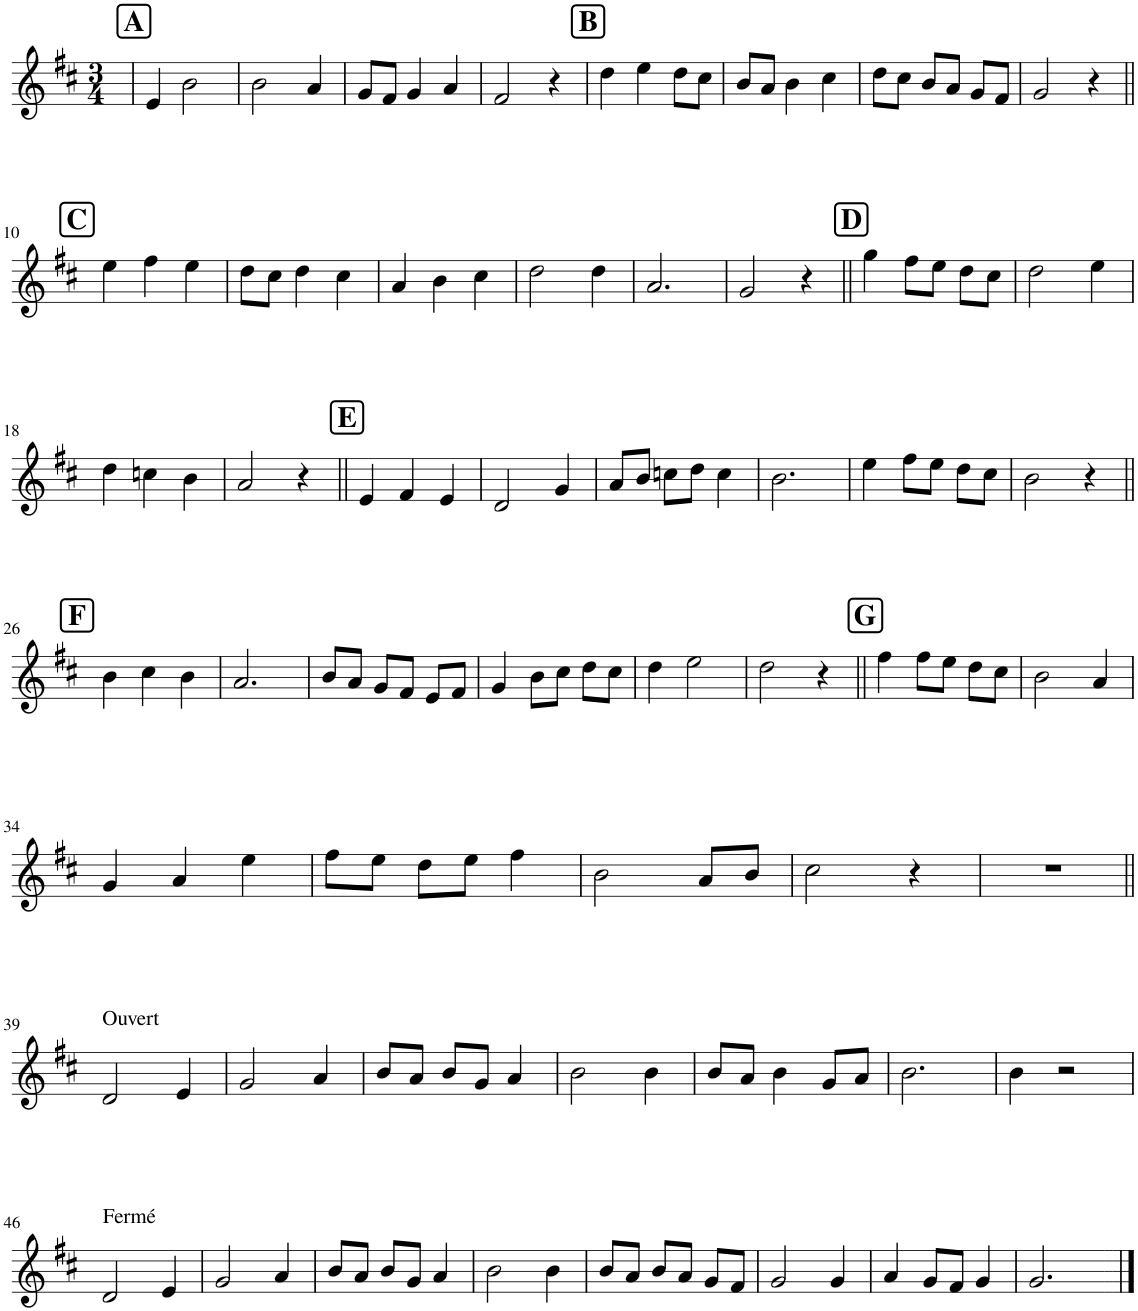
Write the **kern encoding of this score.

**kern
*part1
*staff1
*I"Harpe
*I'Hrp.
*clefG2
*k[f#c#]
*M3/4
=1
64ryy
!!LO:REH:place=s1:a:B:cj:fs=14:t=A
=2
4e/
2b\
=3
2b\
4a/
=4
8g/L
8f#/J
4g/
4a/
=5
2f#/
4r
!!LO:REH:place=s1:a:B:cj:fs=14:t=B
=6
4dd\
4ee\
8dd\L
8cc#\J
=7
8b/L
8a/J
4b\
4cc#\
=8
8dd\L
8cc#\J
8b/L
8a/J
8g/L
8f#/J
=9
2g/
4r
!!LO:LB:g=z
!!LO:REH:place=s1:a:B:cj:fs=14:t=C
=10||
4ee\
4ff#\
4ee\
=11
8dd\L
8cc#\J
4dd\
4cc#\
=12
4a/
4b\
4cc#\
=13
2dd\
4dd\
=14
2.a/
=15
2g/
4r
!!LO:REH:place=s1:a:B:cj:fs=14:t=D
=16||
4gg\
8ff#\L
8ee\J
8dd\L
8cc#\J
=17
2dd\
4ee\
!!LO:LB:g=z
=18
4dd\
4ccn\
4b\
=19
2a/
4r
!!LO:REH:place=s1:a:B:cj:fs=14:t=E
=20||
4e/
4f#/
4e/
=21
2d/
4g/
=22
8a/L
8b/J
8ccn\L
8dd\J
4cc\
=23
2.b\
=24
4ee\
8ff#\L
8ee\J
8dd\L
8cc#\J
=25
2b\
4r
!!LO:LB:g=z
!!LO:REH:place=s1:a:B:cj:fs=14:t=F
=26||
4b\
4cc#\
4b\
=27
2.a/
=28
8b/L
8a/J
8g/L
8f#/J
8e/L
8f#/J
=29
4g/
8b\L
8cc#\J
8dd\L
8cc#\J
=30
4dd\
2ee\
=31
2dd\
4r
!!LO:REH:place=s1:a:B:cj:fs=14:t=G
=32||
4ff#\
8ff#\L
8ee\J
8dd\L
8cc#\J
=33
2b\
4a/
!!LO:LB:g=z
=34
4g/
4a/
4ee\
=35
8ff#\L
8ee\J
8dd\L
8ee\J
4ff#\
=36
2b\
8a/L
8b/J
=37
2cc#\
4r
=38
2.r
!!LO:LB:g=z
=39||
!LO:TX:a:t=Ouvert
2d/
4e/
=40
2g/
4a/
=41
8b/L
8a/J
8b/L
8g/J
4a/
=42
2b\
4b\
=43
8b/L
8a/J
4b\
8g/L
8a/J
=44
2.b\
=45
4b\
2r
!!LO:LB:g=z
=46
!LO:TX:a:t=Fermé
2d/
4e/
=47
2g/
4a/
=48
8b/L
8a/J
8b/L
8g/J
4a/
=49
2b\
4b\
=50
8b/L
8a/J
8b/L
8a/J
8g/L
8f#/J
=51
2g/
4g/
=52
4a/
8g/L
8f#/J
4g/
=53
2.g/
=54-
64ryy
=55:|!
64ryy
==
*-
